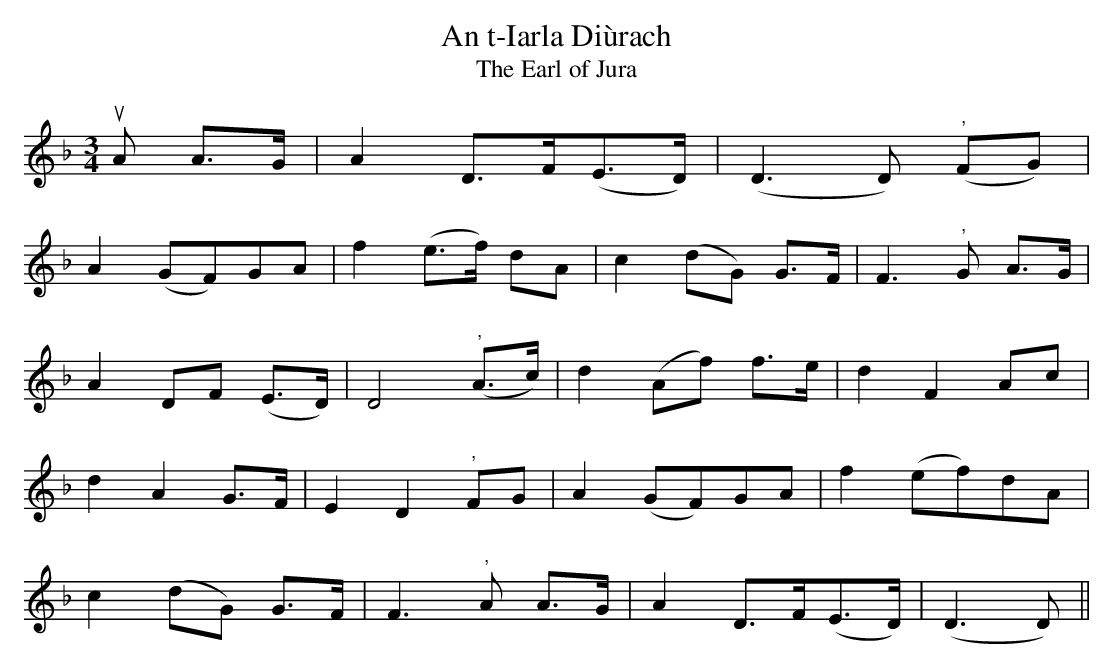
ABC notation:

X:1
T:An t-Iarla Diùrach
T:Earl of Jura, The
M:3/4
L:1/8
K:Dm
uA A>G|A2 D>F(E>D)|(D3 D) "," (FG)|!
A2 (GF)GA|f2 (e>f) dA|c2 (dG) G>F|F3 "," G A>G|!
A2 DF (E>D)|D4 "," (A>c)|d2 (Af) f>e|d2 F2 Ac|!
d2 A2 G>F|E2 D2 "," FG|A2 (GF)GA|f2 (ef)dA|!
c2 (dG) G>F|F3 "," A A>G|A2 D>F(E>D)|(D3 D)||
